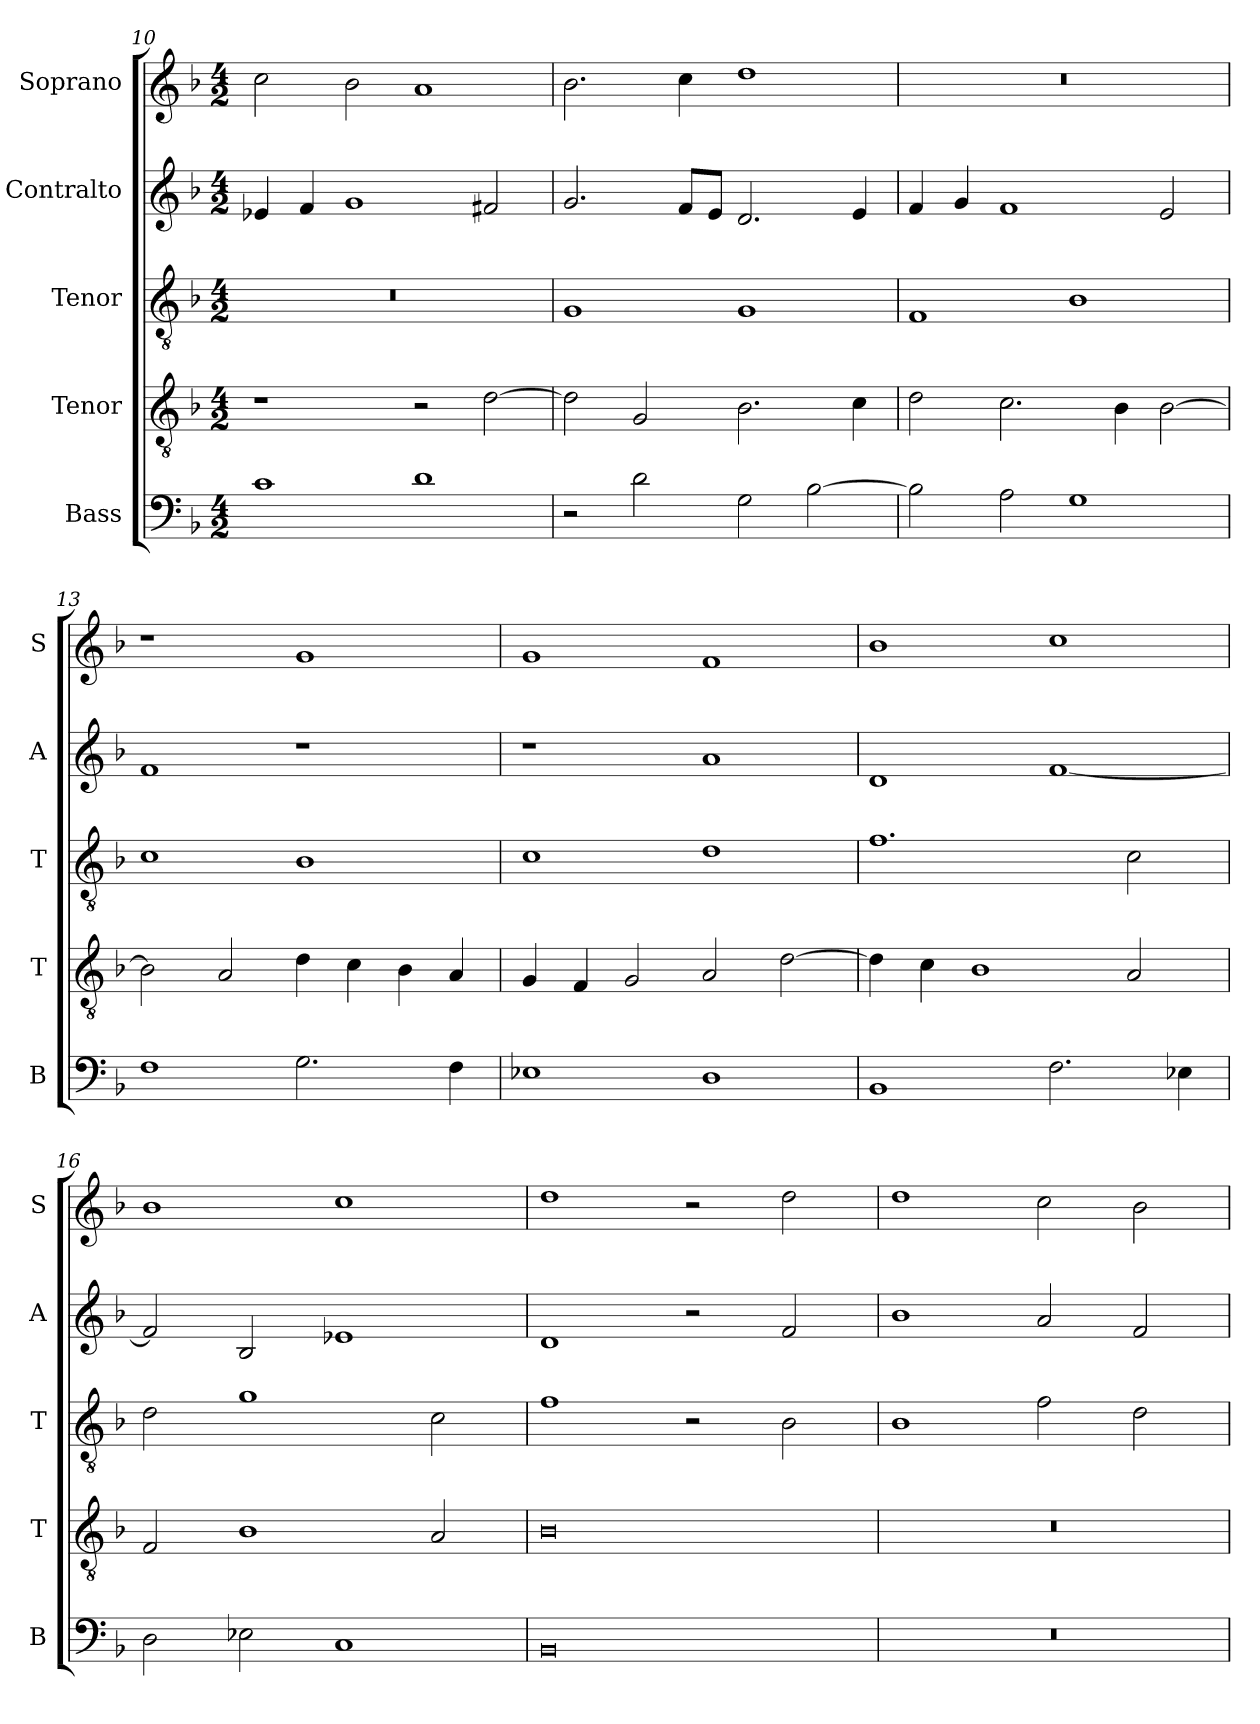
**kern	**kern	**kern	**kern	**kern
*part5	*part4	*part3	*part2	*part1
*staff5	*staff4	*staff3	*staff2	*staff1
*I"Bass	*I"Tenor	*I"Tenor	*I"Contralto	*I"Soprano
*I'B	*I'T	*I'T	*I'A	*I'S
*clefF4	*clefGv2	*clefGv2	*clefG2	*clefG2
*k[b-]	*k[b-]	*k[b-]	*k[b-]	*k[b-]
*G:dor	*G:dor	*G:dor	*G:dor	*G:dor
*M4/2	*M4/2	*M4/2	*M4/2	*M4/2
=10	=10	=10	=10	=10
1c	1r	0r	4e-X	2cc
.	.	.	4f	.
.	.	.	1g	2b-
1d	2r	.	.	1a
.	[2d	.	2f#X	.
=11	=11	=11	=11	=11
2r	2d]	1G	2.g	2.b-
2d	2G	.	.	.
.	.	.	8f/L	4cc
.	.	.	8e/J	.
2G	2.B-	1G	2.d	1dd
[2B-	.	.	.	.
.	4c	.	4e	.
=12	=12	=12	=12	=12
2B-]	2d	1F	4f	0r
.	.	.	4g	.
2A	2.c	.	1f	.
1G	.	1B-	.	.
.	4B-	.	.	.
.	[2B-	.	2e	.
=13	=13	=13	=13	=13
1F	2B-]	1c	1f	1r
.	2A	.	.	.
2.G	4d	1B-	1r	1g
.	4c	.	.	.
.	4B-	.	.	.
4F	4A	.	.	.
=14	=14	=14	=14	=14
1E-X	4G	1c	1r	1g
.	4F	.	.	.
.	2G	.	.	.
1D	2A	1d	1a	1f
.	[2d	.	.	.
=15	=15	=15	=15	=15
1BB-	4d]	1.f	1d	1b-
.	4c	.	.	.
.	1B-	.	.	.
2.F	.	.	[1f	1cc
.	2A	2c	.	.
4E-X	.	.	.	.
=16	=16	=16	=16	=16
2D	2F	2d	2f]	1b-
2E-X	1B-	1g	2B-	.
1C	.	.	1e-X	1cc
.	2A	2c	.	.
=17	=17	=17	=17	=17
0BB-	0B-	1f	1d	1dd
.	.	2r	2r	2r
.	.	2B-	2f	2dd
=18	=18	=18	=18	=18
0r	0r	1B-	1b-	1dd
.	.	2f	2a	2cc
.	.	2d	2f	2b-
=	=	=	=	=
*-	*-	*-	*-	*-
